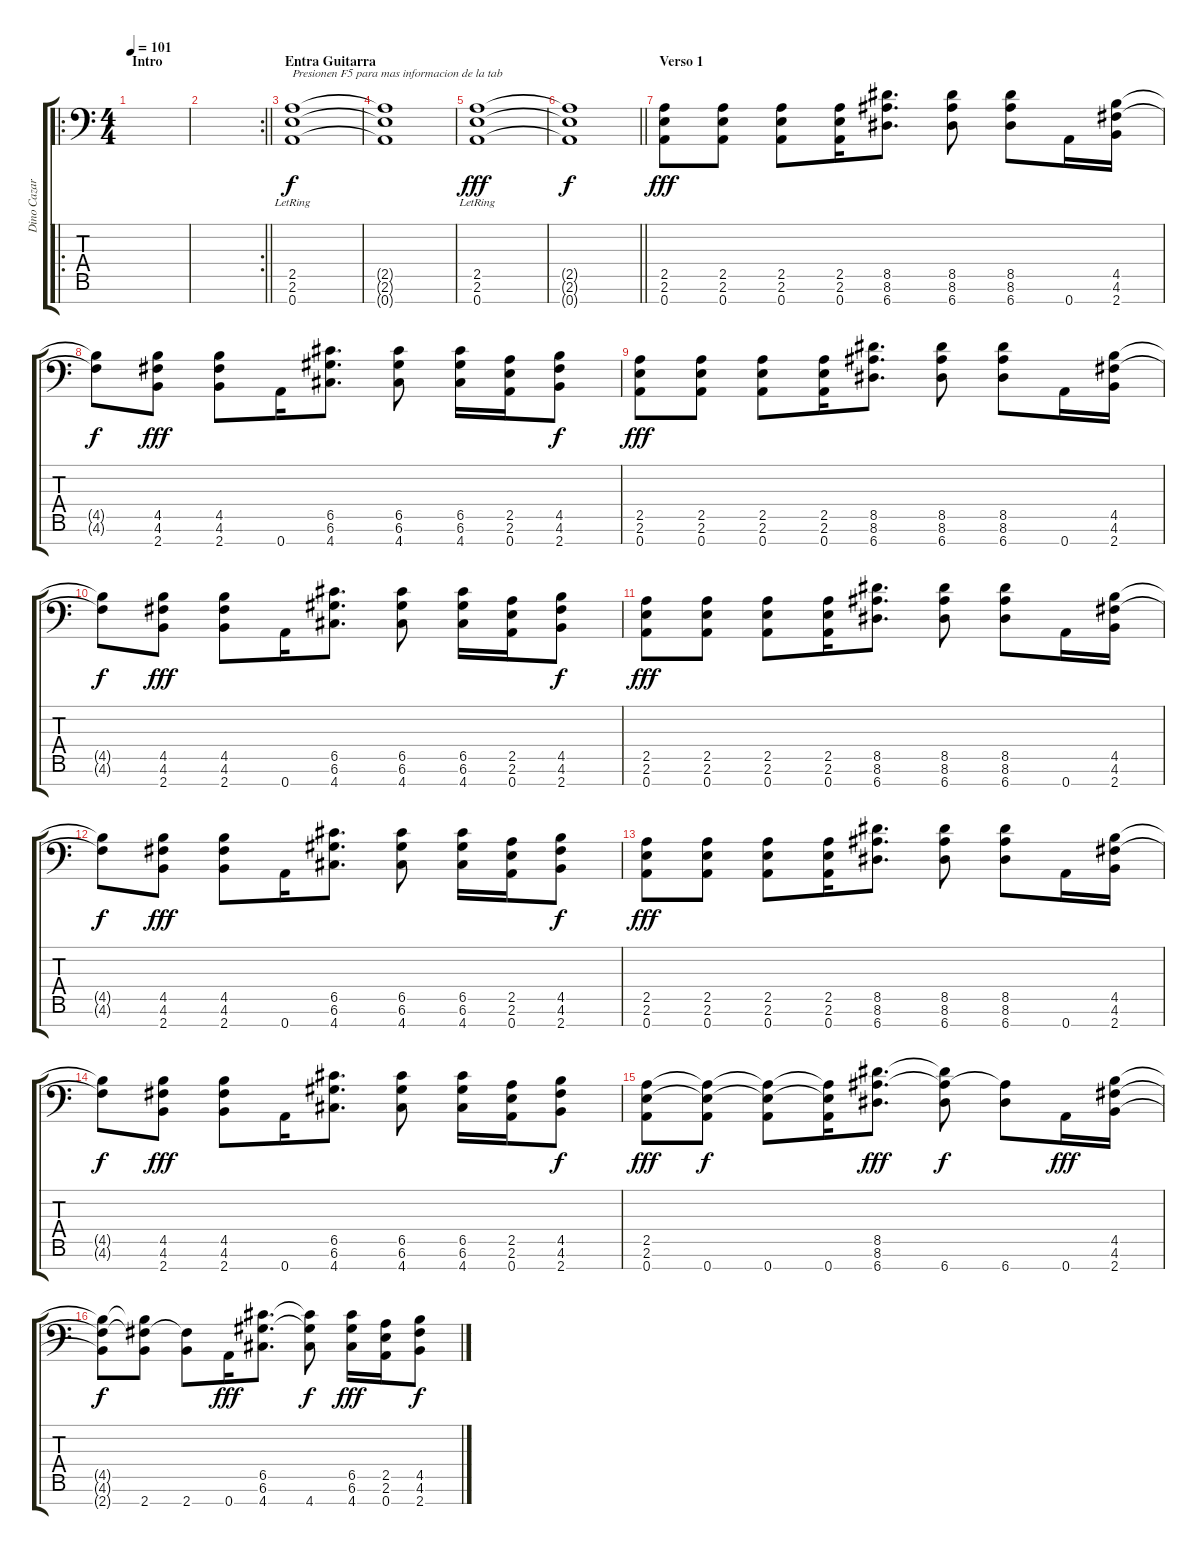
\track ("Dino Cazares" "Dino Cazar") {instrument distortionguitar}
\staff {score tabs}
\tuning (D4 A3 F3 C3 G2 D2 A1) {hide}
\ro
\ts (4 4)
\section ("" "Intro")
\tempo 101
\clef f4
\ks c
|
\rc 2
\barLineRight lightlight
|
\section ("" "Entra Guitarra ")
(2.5{lr} 2.6 0.7).1{txt "Presionen F5 para mas informacion de la tab "} |
(2.5{t} 2.6{t} 0.7{t}).1{dy f} |
(2.5{lr} 2.6{lr} 0.7{lr}).1{dy fff} |
\barLineRight lightlight
(2.5{t} 2.6{t} 0.7{t}).1{dy f} |
\section ("" "Verso 1")
(2.5 2.6 0.7).8{dy fff} (2.5 2.6 0.7).8 (2.5 2.6 0.7).8 (2.5 2.6 0.7).16 (8.5 8.6 6.7).8{d} (8.5 8.6 6.7).8 (8.5 8.6 6.7).8 0.7.16 (4.5 4.6 2.7).16 |
(4.5{t} 4.6{t}).8{dy f} (4.5 4.6 2.7).8{dy fff} (4.5 4.6 2.7).8 0.7.16 (6.5 6.6 4.7).8{d} (6.5 6.6 4.7).8 (6.5 6.6 4.7).16 (2.5 2.6 0.7).16 (4.5 4.6 2.7).8{dy f} |
(2.5 2.6 0.7).8{dy fff} (2.5 2.6 0.7).8 (2.5 2.6 0.7).8 (2.5 2.6 0.7).16 (8.5 8.6 6.7).8{d} (8.5 8.6 6.7).8 (8.5 8.6 6.7).8 0.7.16 (4.5 4.6 2.7).16 |
(4.5{t} 4.6{t}).8{dy f} (4.5 4.6 2.7).8{dy fff} (4.5 4.6 2.7).8 0.7.16 (6.5 6.6 4.7).8{d} (6.5 6.6 4.7).8 (6.5 6.6 4.7).16 (2.5 2.6 0.7).16 (4.5 4.6 2.7).8{dy f} |
(2.5 2.6 0.7).8{dy fff} (2.5 2.6 0.7).8 (2.5 2.6 0.7).8 (2.5 2.6 0.7).16 (8.5 8.6 6.7).8{d} (8.5 8.6 6.7).8 (8.5 8.6 6.7).8 0.7.16 (4.5 4.6 2.7).16 |
(4.5{t} 4.6{t}).8{dy f} (4.5 4.6 2.7).8{dy fff} (4.5 4.6 2.7).8 0.7.16 (6.5 6.6 4.7).8{d} (6.5 6.6 4.7).8 (6.5 6.6 4.7).16 (2.5 2.6 0.7).16 (4.5 4.6 2.7).8{dy f} |
(2.5 2.6 0.7).8{dy fff} (2.5 2.6 0.7).8 (2.5 2.6 0.7).8 (2.5 2.6 0.7).16 (8.5 8.6 6.7).8{d} (8.5 8.6 6.7).8 (8.5 8.6 6.7).8 0.7.16 (4.5 4.6 2.7).16 |
(4.5{t} 4.6{t}).8{dy f} (4.5 4.6 2.7).8{dy fff} (4.5 4.6 2.7).8 0.7.16 (6.5 6.6 4.7).8{d} (6.5 6.6 4.7).8 (6.5 6.6 4.7).16 (2.5 2.6 0.7).16 (4.5 4.6 2.7).8{dy f} |
(2.5 2.6 0.7).8{dy fff} (2.5{t} 2.6{t} 0.7).8{dy f} (2.5{t} 2.6{t} 0.7).8 (2.5{t} 2.6{t} 0.7).16 (8.5 8.6 6.7).8{d dy fff} (8.5{t} 8.6{t} 6.7).8{dy f} (8.6{t} 6.7).8 0.7.16{dy fff} (4.5 4.6 2.7).16 |
(4.5{t} 4.6{t} 2.7{t}).8{dy f} (4.5{t} 4.6{t} 2.7).8 (4.6{t} 2.7).8 0.7.16{dy fff} (6.5 6.6 4.7).8{d} (6.5{t} 6.6{t} 4.7).8{dy f} (6.5 6.6 4.7).16{dy fff} (2.5 2.6 0.7).16 (4.5 4.6 2.7).8{dy f}
